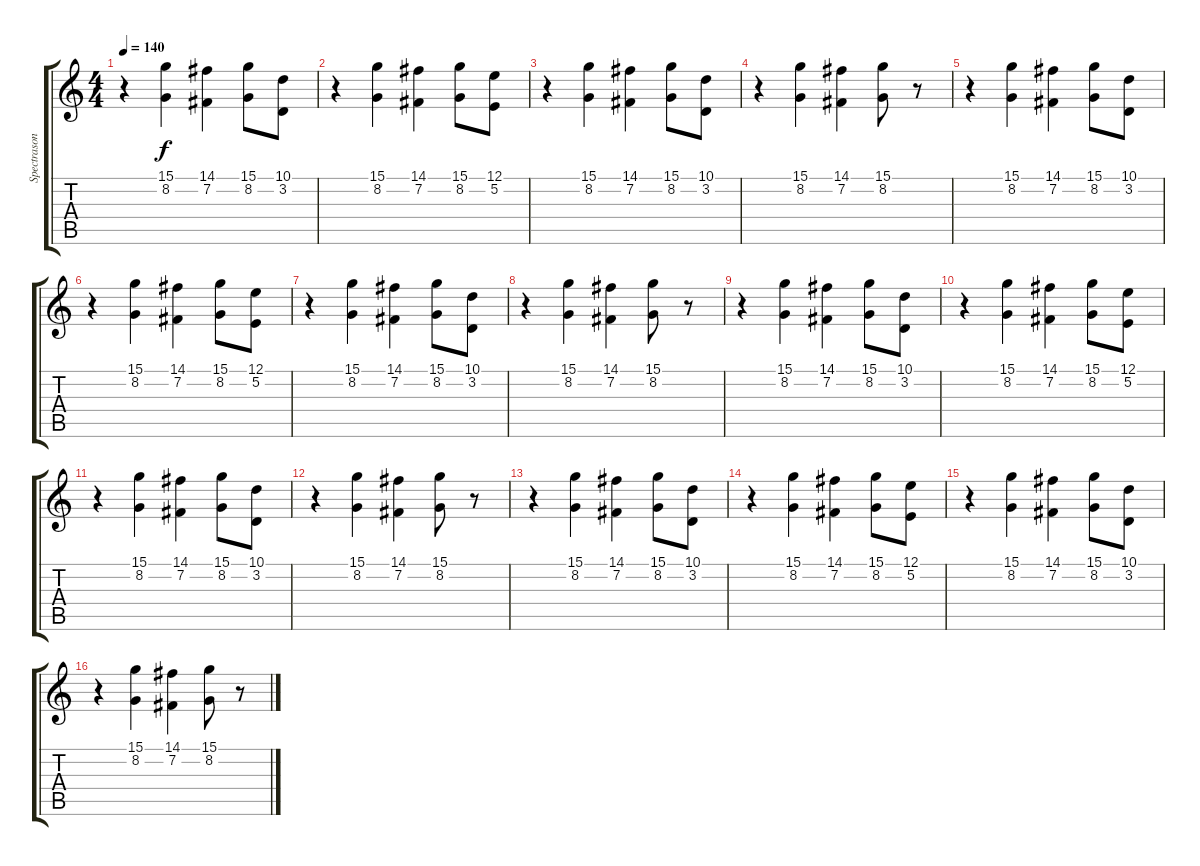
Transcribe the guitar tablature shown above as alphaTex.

\track ("Spectrasonics Omnisphere" "Spectrason") {instrument pad1newage}
\staff {score tabs}
\tuning (E4 B3 G3 D3 A2 E2) {hide}
\ts (4 4)
\tempo 140
\clef g2
\ks c
r.4{dy f} (15.1 8.2).4 (14.1 7.2).4 (15.1 8.2).8 (10.1 3.2).8 |
r.4 (15.1 8.2).4 (14.1 7.2).4 (15.1 8.2).8 (12.1 5.2).8 |
r.4 (15.1 8.2).4 (14.1 7.2).4 (15.1 8.2).8 (10.1 3.2).8 |
r.4 (15.1 8.2).4 (14.1 7.2).4 (15.1 8.2).8 r.8 |
r.4 (15.1 8.2).4 (14.1 7.2).4 (15.1 8.2).8 (10.1 3.2).8 |
r.4 (15.1 8.2).4 (14.1 7.2).4 (15.1 8.2).8 (12.1 5.2).8 |
r.4 (15.1 8.2).4 (14.1 7.2).4 (15.1 8.2).8 (10.1 3.2).8 |
r.4 (15.1 8.2).4 (14.1 7.2).4 (15.1 8.2).8 r.8 |
r.4 (15.1 8.2).4 (14.1 7.2).4 (15.1 8.2).8 (10.1 3.2).8 |
r.4 (15.1 8.2).4 (14.1 7.2).4 (15.1 8.2).8 (12.1 5.2).8 |
r.4 (15.1 8.2).4 (14.1 7.2).4 (15.1 8.2).8 (10.1 3.2).8 |
r.4 (15.1 8.2).4 (14.1 7.2).4 (15.1 8.2).8 r.8 |
r.4 (15.1 8.2).4 (14.1 7.2).4 (15.1 8.2).8 (10.1 3.2).8 |
r.4 (15.1 8.2).4 (14.1 7.2).4 (15.1 8.2).8 (12.1 5.2).8 |
r.4 (15.1 8.2).4 (14.1 7.2).4 (15.1 8.2).8 (10.1 3.2).8 |
r.4 (15.1 8.2).4 (14.1 7.2).4 (15.1 8.2).8 r.8
